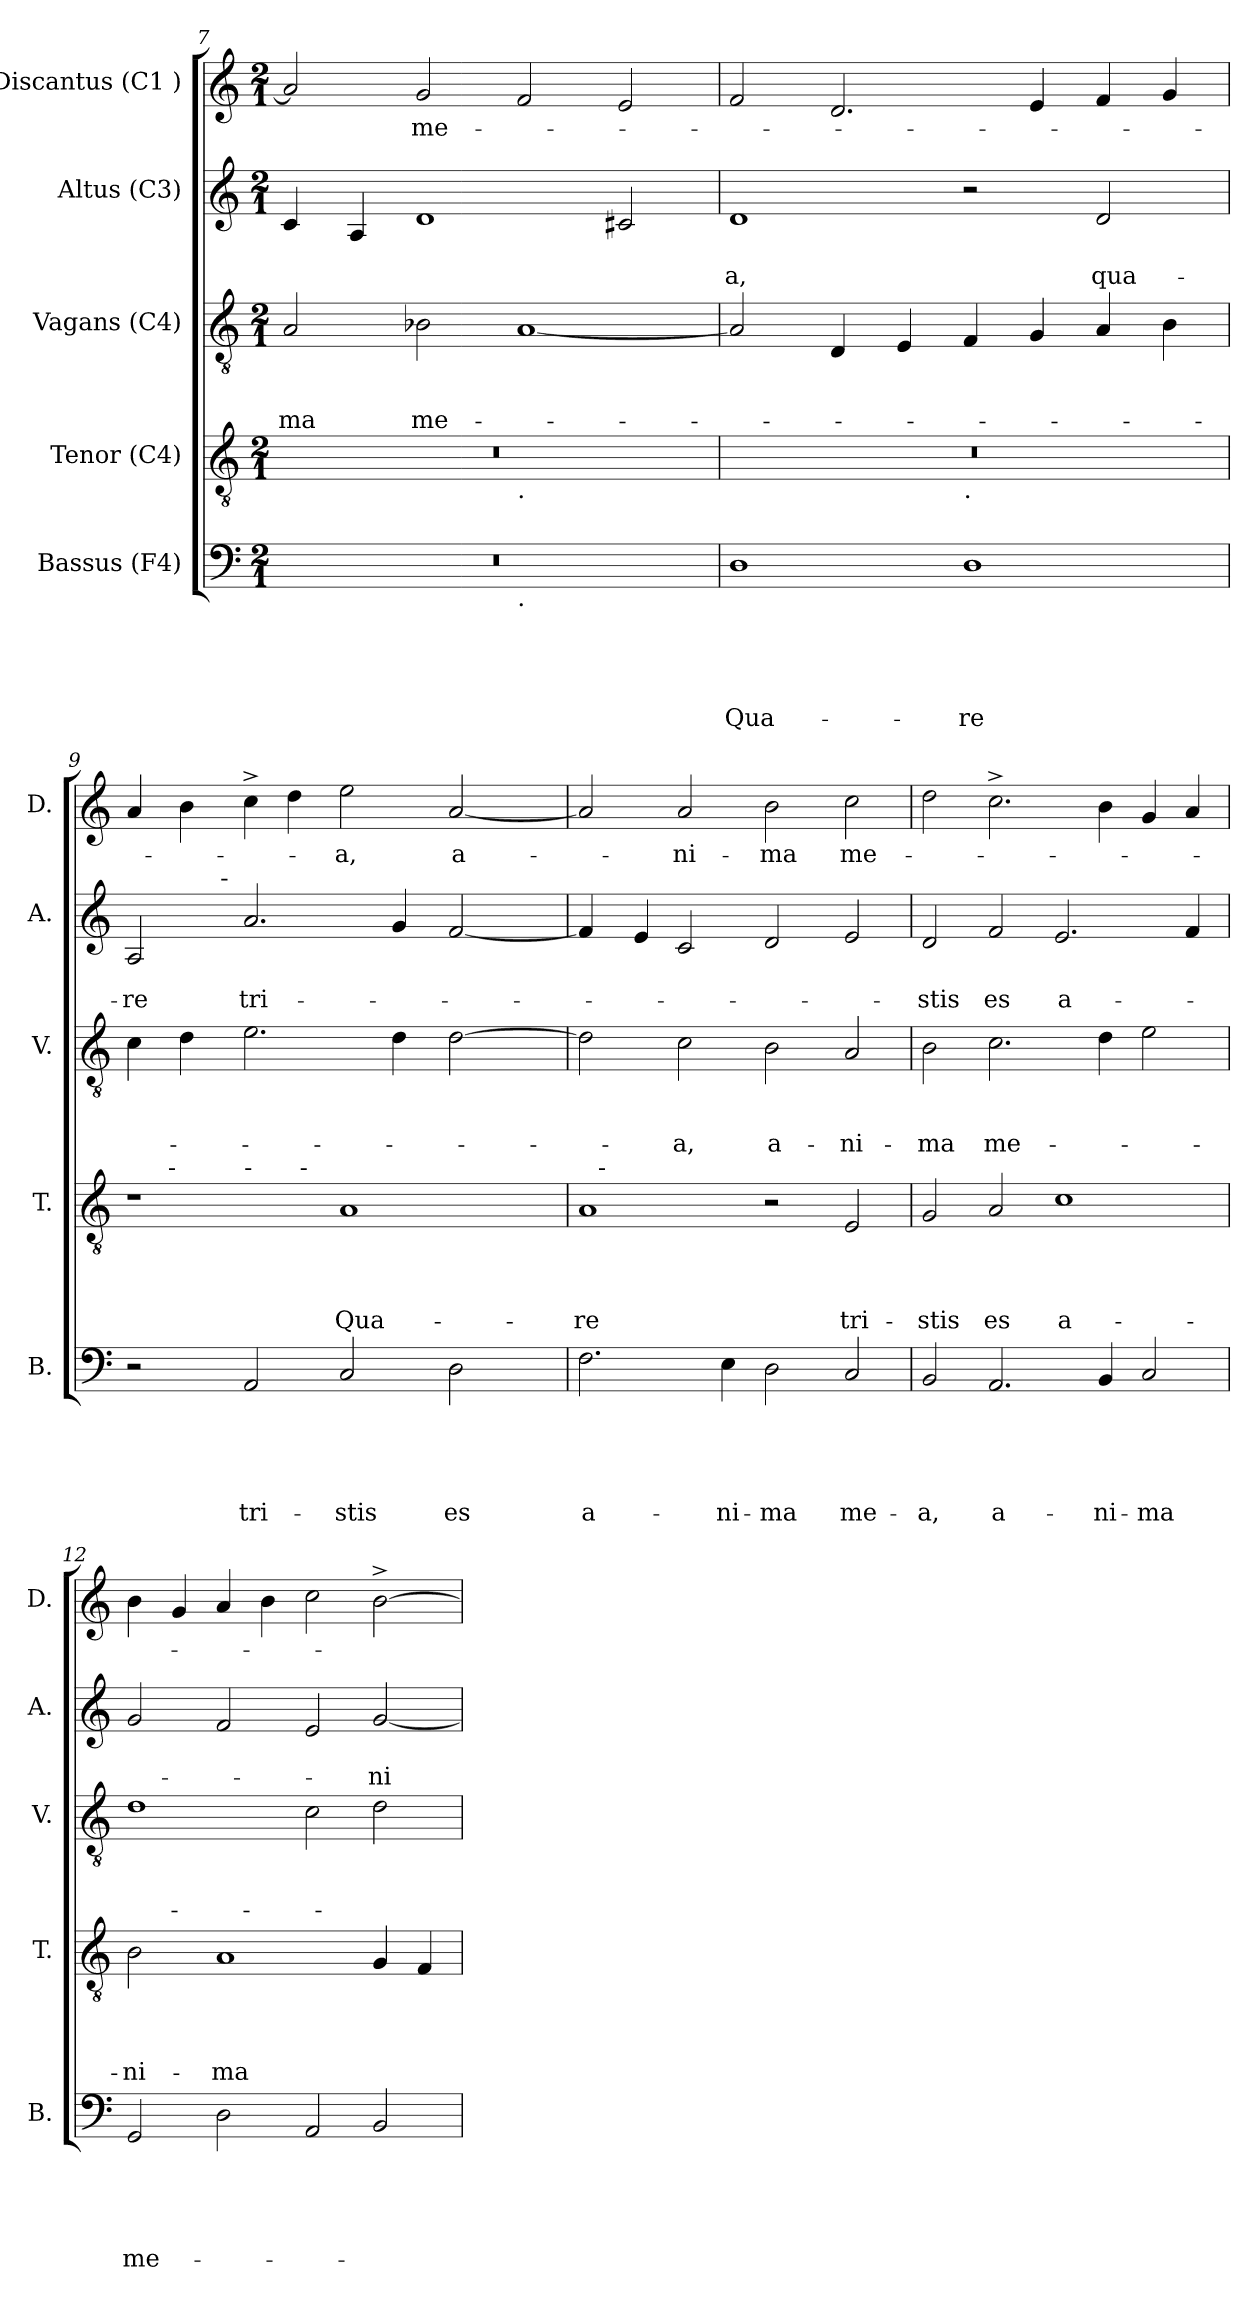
**kern	**text	**text	**text	**text	**text	**kern	**text	**text	**text	**text	**kern	**text	**text	**text	**kern	**text	**text	**kern	**text
*part5	*part5	*part5	*part5	*part5	*part5	*part4	*part4	*part4	*part4	*part4	*part3	*part3	*part3	*part3	*part2	*part2	*part2	*part1	*part1
*staff5	*staff5	*staff5	*staff5	*staff5	*staff5	*staff4	*staff4	*staff4	*staff4	*staff4	*staff3	*staff3	*staff3	*staff3	*staff2	*staff2	*staff2	*staff1	*staff1
*I"Bassus (F4)	*	*	*	*	*	*I"Tenor (C4)	*	*	*	*	*I"Vagans (C4)	*	*	*	*I"Altus (C3)	*	*	*I"Discantus (C1 )	*
*I'B.	*	*	*	*	*	*I'T.	*	*	*	*	*I'V.	*	*	*	*I'A.	*	*	*I'D.	*
*clefF4	*	*	*	*	*	*clefGv2	*	*	*	*	*clefGv2	*	*	*	*clefG2	*	*	*clefG2	*
*k[]	*	*	*	*	*	*k[]	*	*	*	*	*k[]	*	*	*	*k[]	*	*	*k[]	*
*C:	*	*	*	*	*	*C:	*	*	*	*	*C:	*	*	*	*C:	*	*	*C:	*
*M2/1	*	*	*	*	*	*M2/1	*	*	*	*	*M2/1	*	*	*	*M2/1	*	*	*M2/1	*
=7	=7	=7	=7	=7	=7	=7	=7	=7	=7	=7	=7	=7	=7	=7	=7	=7	=7	=7	=7
!	!	!	!	!	!	!	!	!	!	!	!	!	!	!LO:LY:b	!	!	!	!	!
*^	*	*	*	*	*	*^	*	*	*	*	*	*	*	*	*	*	*	*	*
0r	1ryy	.	.	.	.	.	0r	1ryy	.	.	.	.	2A/	.	.	-ma	4c/	.	.	2a/]	.
.	.	.	.	.	.	.	.	.	.	.	.	.	.	.	.	.	4A/	.	.	.	.
!	!	!	!	!	!	!	!	!	!	!	!	!	!	!	!	!LO:LY:b	!	!	!	!	!LO:LY:b
.	.	.	.	.	.	.	.	.	.	.	.	.	2B-X\	.	.	me-	1d	.	.	2g/	me-
!	!	!	!	!	!	!	!	!LO:TX:b:t=.	!	!	!	!	!	!	!	!	!	!	!	!	!
!	!LO:TX:b:t=.	!	!	!	!	!	!	!	!	!	!	!	!	!	!	!	!	!	!	!	!
.	1ryy	.	.	.	.	.	.	1ryy	.	.	.	.	[<1A	.	.	.	.	.	.	2f/	.
.	.	.	.	.	.	.	.	.	.	.	.	.	.	.	.	.	2c#X/	.	.	2e/	.
=8	=8	=8	=8	=8	=8	=8	=8	=8	=8	=8	=8	=8	=8	=8	=8	=8	=8	=8	=8	=8	=8
!	!	!	!	!	!	!LO:LY:b	!	!	!	!	!	!	!	!	!	!	!	!	!LO:LY:b	!	!
*v	*v	*	*	*	*	*	*	*	*	*	*	*	*	*	*	*	*	*	*	*	*
1D	.	.	.	.	Qua-	0r	1ryy	.	.	.	.	2A/]	.	.	.	1d	.	-a,	2f/	.
.	.	.	.	.	.	.	.	.	.	.	.	4D/	.	.	.	.	.	.	2.d/	.
.	.	.	.	.	.	.	.	.	.	.	.	4E/	.	.	.	.	.	.	.	.
!	!	!	!	!	!	!	!LO:TX:b:t=.	!	!	!	!	!	!	!	!	!	!	!	!	!
!	!	!	!	!	!LO:LY:b	!	!	!	!	!	!	!	!	!	!	!	!	!	!	!
1D	.	.	.	.	-re	.	1ryy	.	.	.	.	4F/	.	.	.	2r	.	.	.	.
.	.	.	.	.	.	.	.	.	.	.	.	4G/	.	.	.	.	.	.	4e/	.
!	!	!	!	!	!	!	!	!	!	!	!	!	!	!	!	!	!	!LO:LY:b	!	!
.	.	.	.	.	.	.	.	.	.	.	.	4A/	.	.	.	2d/	.	qua-	4f/	.
.	.	.	.	.	.	.	.	.	.	.	.	4B\	.	.	.	.	.	.	4g/	.
!!LO:LB:g=z
=9	=9	=9	=9	=9	=9	=9	=9	=9	=9	=9	=9	=9	=9	=9	=9	=9	=9	=9	=9	=9
!	!	!	!	!	!	!	!	!	!	!	!	!	!	!	!	!	!	!LO:LY:b	!	!
*	*	*	*	*	*	*^	*^	*	*	*	*	*	*	*	*	*^	*	*	*	*
2r	.	.	.	.	.	1r	8..ryy	2ryy	2ryy	.	.	.	.	4c\	.	.	.	2A/	4ryy	.	-re	4a/	.
!	!	!	!	!	!	!	!LO:TX:a:t=-	!	!	!	!	!	!	!	!	!	!	!	!	!	!	!	!
.	.	.	.	.	.	.	1ryy	.	.	.	.	.	.	.	.	.	.	.	.	.	.	.	.
.	.	.	.	.	.	.	.	.	.	.	.	.	.	4d\	.	.	.	.	8ryy	.	.	4b\	.
.	.	.	.	.	.	.	.	.	.	.	.	.	.	.	.	.	.	.	32ryy	.	.	.	.
!	!	!	!	!	!	!	!	!	!	!	!	!	!	!	!	!	!	!	!LO:TX:a:t=-	!	!	!	!
.	.	.	.	.	.	.	.	.	.	.	.	.	.	.	.	.	.	.	1ryy	.	.	.	.
!	!	!	!	!	!	!	!	!LO:TX:a:t=-	!	!	!	!	!	!	!	!	!	!	!	!	!	!	!
!	!	!	!	!	!LO:LY:b	!	!	!	!	!	!	!	!	!	!	!	!	!	!	!	!LO:LY:b	!	!
2AA/	.	.	.	.	tri-	.	.	1.ryy	4ryy	.	.	.	.	2.e\	.	.	.	2.a/	.	.	tri-	4cc^>\	.
.	.	.	.	.	.	.	.	.	32ryy	.	.	.	.	.	.	.	.	.	.	.	.	4dd\	.
!	!	!	!	!	!	!	!	!	!LO:TX:a:t=-	!	!	!	!	!	!	!	!	!	!	!	!	!	!
.	.	.	.	.	.	.	.	.	1ryy	.	.	.	.	.	.	.	.	.	.	.	.	.	.
!	!	!	!	!	!LO:LY:b	!	!	!	!	!	!	!	!LO:LY:b	!	!	!	!	!	!	!	!	!	!LO:LY:b
2C/	.	.	.	.	-stis	1A	.	.	.	.	.	.	Qua-	.	.	.	.	.	.	.	.	2ee\	-a,
.	.	.	.	.	.	.	2ryy	.	.	.	.	.	.	.	.	.	.	.	.	.	.	.	.
.	.	.	.	.	.	.	.	.	.	.	.	.	.	4d\	.	.	.	4g/	.	.	.	.	.
.	.	.	.	.	.	.	.	.	.	.	.	.	.	.	.	.	.	.	2ryy	.	.	.	.
!	!	!	!	!	!LO:LY:b	!	!	!	!	!	!	!	!	!	!	!	!	!	!	!	!	!	!LO:LY:b
2D\	.	.	.	.	es	.	.	.	.	.	.	.	.	[>2d\	.	.	.	[<2f/	.	.	.	[<2a/	a-
.	.	.	.	.	.	.	4ryy	.	.	.	.	.	.	.	.	.	.	.	.	.	.	.	.
.	.	.	.	.	.	.	.	.	8..ryy	.	.	.	.	.	.	.	.	.	.	.	.	.	.
.	.	.	.	.	.	.	.	.	.	.	.	.	.	.	.	.	.	.	16.ryy	.	.	.	.
.	.	.	.	.	.	.	32ryy	.	.	.	.	.	.	.	.	.	.	.	.	.	.	.	.
=10	=10	=10	=10	=10	=10	=10	=10	=10	=10	=10	=10	=10	=10	=10	=10	=10	=10	=10	=10	=10	=10	=10	=10
!	!	!	!	!	!LO:LY:b	!	!	!	!	!	!	!	!LO:LY:b	!	!	!	!	!	!	!	!	!	!
*	*	*	*	*	*	*	*v	*v	*v	*	*	*	*	*	*	*	*	*v	*v	*	*	*	*
2.F\	.	.	.	.	a-	1A	16ryy	.	.	.	-re	2d\]	.	.	.	4f/]	.	.	2a/]	.
!	!	!	!	!	!	!	!LO:TX:a:t=-	!	!	!	!	!	!	!	!	!	!	!	!	!
.	.	.	.	.	.	.	1ryy	.	.	.	.	.	.	.	.	.	.	.	.	.
.	.	.	.	.	.	.	.	.	.	.	.	.	.	.	.	4e/	.	.	.	.
!	!	!	!	!	!	!	!	!	!	!	!	!	!	!	!LO:LY:b	!	!	!	!	!LO:LY:b
.	.	.	.	.	.	.	.	.	.	.	.	2c\	.	.	-a,	2c/	.	.	2a/	-ni-
!	!	!	!	!	!LO:LY:b	!	!	!	!	!	!	!	!	!	!	!	!	!	!	!
4E\	.	.	.	.	-ni-	.	.	.	.	.	.	.	.	.	.	.	.	.	.	.
!	!	!	!	!	!LO:LY:b:rj	!	!	!	!	!	!	!	!	!	!LO:LY:b	!	!	!	!	!LO:LY:b
2D\	.	.	.	.	-ma	2r	.	.	.	.	.	2B\	.	.	a-	2d/	.	.	2b\	-ma
.	.	.	.	.	.	.	2...ryy	.	.	.	.	.	.	.	.	.	.	.	.	.
!	!	!	!	!	!LO:LY:b	!	!	!	!	!	!LO:LY:b	!	!	!	!LO:LY:b	!	!	!	!	!LO:LY:b
2C/	.	.	.	.	me-	2E/	.	.	.	.	tri-	2A/	.	.	-ni-	2e/	.	.	2cc\	me-
=11	=11	=11	=11	=11	=11	=11	=11	=11	=11	=11	=11	=11	=11	=11	=11	=11	=11	=11	=11	=11
!	!	!	!	!	!LO:LY:b	!	!	!	!	!	!LO:LY:b	!	!	!	!LO:LY:b	!	!	!LO:LY:b	!	!
*	*	*	*	*	*	*v	*v	*	*	*	*	*	*	*	*	*	*	*	*	*
2BB/	.	.	.	.	-a,	2G/	.	.	.	-stis	2B\	.	.	-ma	2d/	.	-stis	2dd\	.
!	!	!	!	!	!LO:LY:b	!	!	!	!	!LO:LY:b	!	!	!	!LO:LY:b	!	!	!LO:LY:b	!	!
2.AA/	.	.	.	.	a-	2A/	.	.	.	es	2.c\	.	.	me-	2f/	.	es	2.cc^>\	.
!	!	!	!	!	!	!	!	!	!	!LO:LY:b:rj	!	!	!	!	!	!	!LO:LY:b	!	!
.	.	.	.	.	.	1c	.	.	.	a-	.	.	.	.	2.e/	.	a-	.	.
!	!	!	!	!	!LO:LY:b	!	!	!	!	!	!	!	!	!	!	!	!	!	!
4BB/	.	.	.	.	-ni-	.	.	.	.	.	4d\	.	.	.	.	.	.	4b\	.
!	!	!	!	!	!LO:LY:b:rj	!	!	!	!	!	!	!	!	!	!	!	!	!	!
2C/	.	.	.	.	-ma	.	.	.	.	.	2e\	.	.	.	.	.	.	4g/	.
.	.	.	.	.	.	.	.	.	.	.	.	.	.	.	4f/	.	.	4a/	.
=12	=12	=12	=12	=12	=12	=12	=12	=12	=12	=12	=12	=12	=12	=12	=12	=12	=12	=12	=12
!	!	!	!	!	!LO:LY:b	!	!	!	!	!LO:LY:b	!	!	!	!	!	!	!	!	!
2GG/	.	.	.	.	me-	2B\	.	.	.	-ni-	1d	.	.	.	2g/	.	.	4b\	.
.	.	.	.	.	.	.	.	.	.	.	.	.	.	.	.	.	.	4g/	.
!	!	!	!	!	!	!	!	!	!	!LO:LY:b	!	!	!	!	!	!	!	!	!
2D\	.	.	.	.	.	1A	.	.	.	-ma	.	.	.	.	2f/	.	.	4a/	.
.	.	.	.	.	.	.	.	.	.	.	.	.	.	.	.	.	.	4b\	.
2AA/	.	.	.	.	.	.	.	.	.	.	2c\	.	.	.	2e/	.	.	2cc\	.
!	!	!	!	!	!	!	!	!	!	!	!	!	!	!	!	!	!LO:LY:b	!	!
2BB/	.	.	.	.	.	4G/	.	.	.	.	2d\	.	.	.	[>2g/	.	-ni-	[>2b^>\	.
.	.	.	.	.	.	4F/	.	.	.	.	.	.	.	.	.	.	.	.	.
=	=	=	=	=	=	=	=	=	=	=	=	=	=	=	=	=	=	=	=
*-	*-	*-	*-	*-	*-	*-	*-	*-	*-	*-	*-	*-	*-	*-	*-	*-	*-	*-	*-
